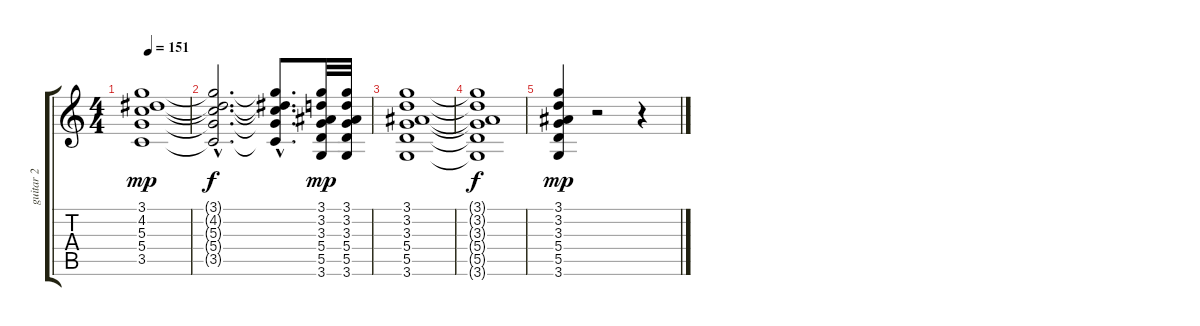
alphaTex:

\track ("guitar 2" "guitar 2") {instrument electricguitarmuted}
\staff {score tabs}
\tuning (E4 B3 G3 D3 A2 E2) {hide}
\ts (4 4)
\tempo 151
\clef g2
\ks c
(3.1 4.2 5.3 5.4 3.5).1{dy mp} |
(3.1{hac t} 4.2{hac t} 5.3{hac t} 5.4{hac t} 3.5{hac t}).2{d dy f} (3.1{hac t} 4.2{t} 5.3{t} 5.4{hac t} 3.5{t}).8{d} (3.1 3.2 3.3 5.4 5.5 3.6).32{dy mp} (3.1 3.2 3.3 5.4 5.5 3.6).32 |
(3.1 3.2 3.3 5.4 5.5 3.6).1 |
(3.1{t} 3.2{t} 3.3{t} 5.4{t} 5.5{t} 3.6{t}).1{dy f} |
(3.1 3.2 3.3 5.4 5.5 3.6).4{dy mp} r.2 r.4
